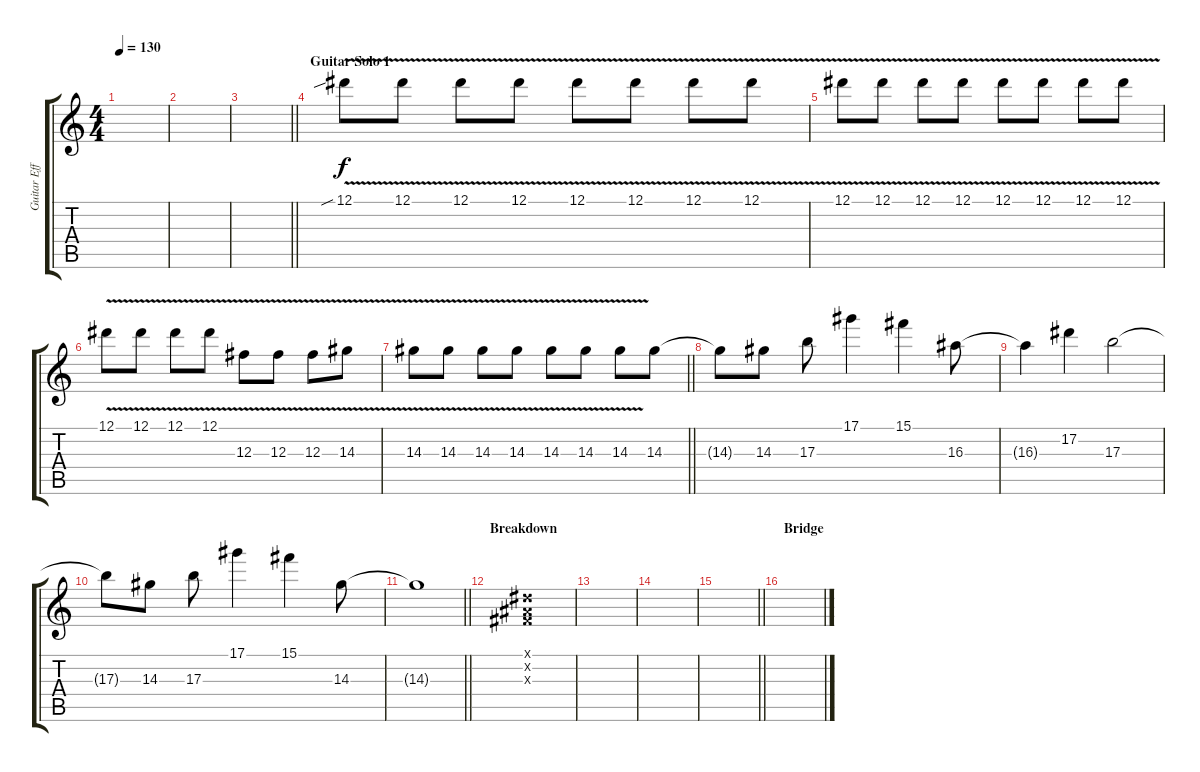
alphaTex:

\track ("Guitar Effects 2" "Guitar Eff") {instrument electricguitarclean}
\staff {score tabs}
\tuning (Eb4 Bb3 Gb3 Db3 Ab2 Eb2) {hide}
\ts (4 4)
\tempo 130
\clef g2
\ks c
|
|
\barLineRight lightlight
|
\section ("" "Guitar Solo 1")
12.1{v sib}.8 12.1{v}.8 12.1{v}.8 12.1{v}.8 12.1{v}.8 12.1{v}.8 12.1{v}.8 12.1{v}.8 |
12.1{v}.8 12.1{v}.8 12.1{v}.8 12.1{v}.8 12.1{v}.8 12.1{v}.8 12.1{v}.8 12.1{v}.8 |
12.1{v}.8 12.1{v}.8 12.1{v}.8 12.1{v}.8 12.3{v}.8 12.3{v}.8 12.3{v}.8 14.3{v}.8 |
\barLineRight lightlight
14.3{v}.8 14.3{v}.8 14.3{v}.8 14.3{v}.8 14.3{v}.8 14.3{v}.8 14.3{v}.8 14.3.8 |
14.3{t}.8 14.3.8 17.3.8 17.1.4 15.1.4 16.3.8 |
16.3{t}.4 17.2.4 17.3.2 |
17.3{t}.8 14.3.8 17.3.8 17.1.4 15.1.4 14.3.8 |
\barLineRight lightlight
14.3{t}.1 |
\section ("" "Breakdown")
(0.1{x} 0.2{x} 0.3{x}).1 |
|
|
\barLineRight lightlight
|
\section ("" "Bridge")
